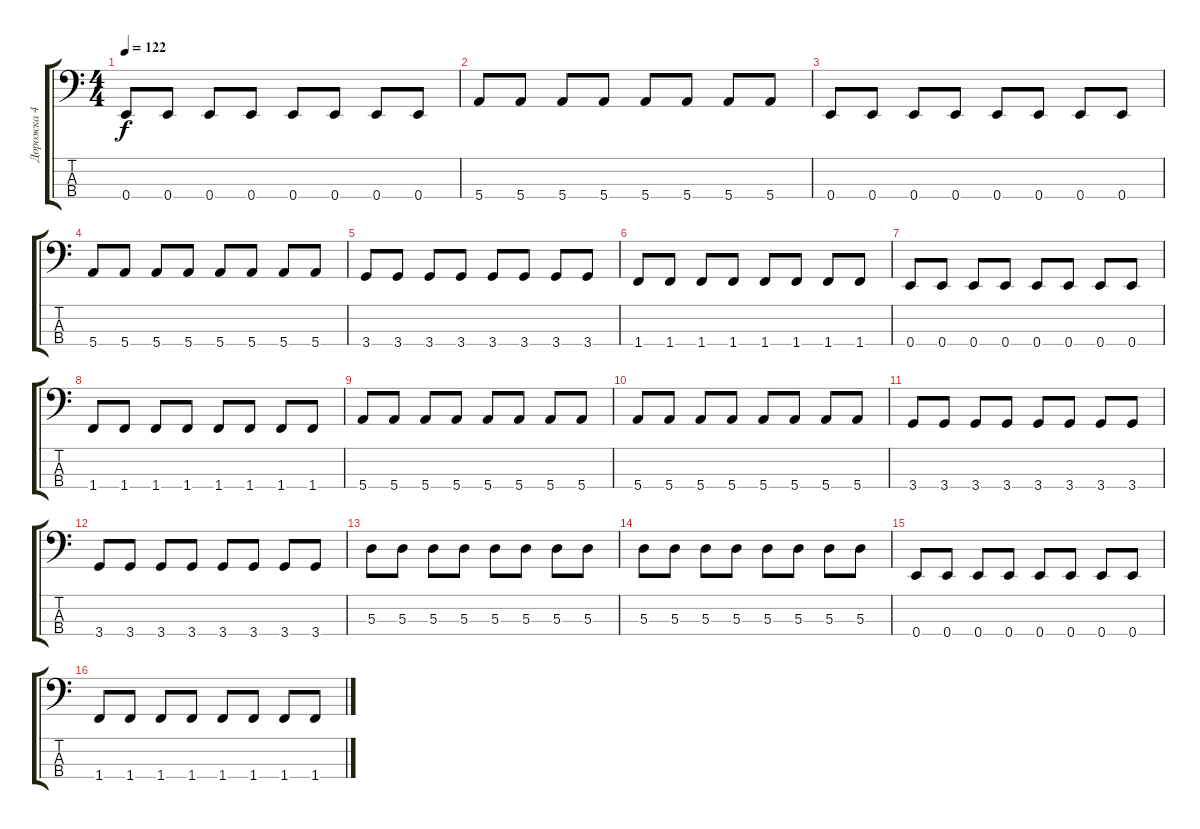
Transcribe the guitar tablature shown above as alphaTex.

\track ("Дорожка 4" "Дорожка 4") {instrument electricbassfinger}
\staff {score tabs}
\tuning (G2 D2 A1 E1) {hide}
\ts (4 4)
\tempo 122
\clef f4
\ks c
0.4.8{dy f} 0.4.8 0.4.8 0.4.8 0.4.8 0.4.8 0.4.8 0.4.8 |
5.4.8 5.4.8 5.4.8 5.4.8 5.4.8 5.4.8 5.4.8 5.4.8 |
0.4.8 0.4.8 0.4.8 0.4.8 0.4.8 0.4.8 0.4.8 0.4.8 |
5.4.8 5.4.8 5.4.8 5.4.8 5.4.8 5.4.8 5.4.8 5.4.8 |
3.4.8 3.4.8 3.4.8 3.4.8 3.4.8 3.4.8 3.4.8 3.4.8 |
1.4.8 1.4.8 1.4.8 1.4.8 1.4.8 1.4.8 1.4.8 1.4.8 |
0.4.8 0.4.8 0.4.8 0.4.8 0.4.8 0.4.8 0.4.8 0.4.8 |
1.4.8 1.4.8 1.4.8 1.4.8 1.4.8 1.4.8 1.4.8 1.4.8 |
5.4.8 5.4.8 5.4.8 5.4.8 5.4.8 5.4.8 5.4.8 5.4.8 |
5.4.8 5.4.8 5.4.8 5.4.8 5.4.8 5.4.8 5.4.8 5.4.8 |
3.4.8 3.4.8 3.4.8 3.4.8 3.4.8 3.4.8 3.4.8 3.4.8 |
3.4.8 3.4.8 3.4.8 3.4.8 3.4.8 3.4.8 3.4.8 3.4.8 |
5.3.8 5.3.8 5.3.8 5.3.8 5.3.8 5.3.8 5.3.8 5.3.8 |
5.3.8 5.3.8 5.3.8 5.3.8 5.3.8 5.3.8 5.3.8 5.3.8 |
0.4.8 0.4.8 0.4.8 0.4.8 0.4.8 0.4.8 0.4.8 0.4.8 |
1.4.8 1.4.8 1.4.8 1.4.8 1.4.8 1.4.8 1.4.8 1.4.8
